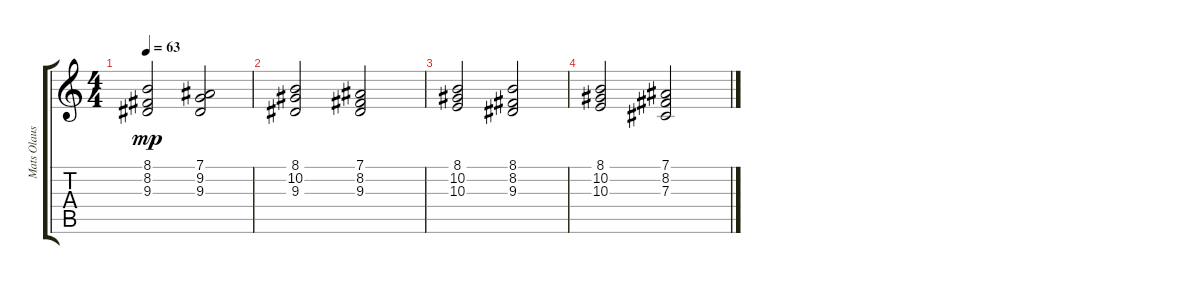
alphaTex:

\track ("Mats Olausson" "Mats Olaus") {instrument synthstrings1}
\staff {score tabs}
\tuning (Eb4 Bb3 Gb3 Db3 Ab2 Eb2) {hide}
\ts (4 4)
\tempo 63
\clef g2
\ks c
(8.1 8.2 9.3).2{dy mp} (7.1 9.2 9.3).2 |
(8.1 10.2 9.3).2 (7.1 8.2 9.3).2 |
(8.1 10.2 10.3).2 (8.1 8.2 9.3).2 |
(8.1 10.2 10.3).2 (7.1 8.2 7.3).2
